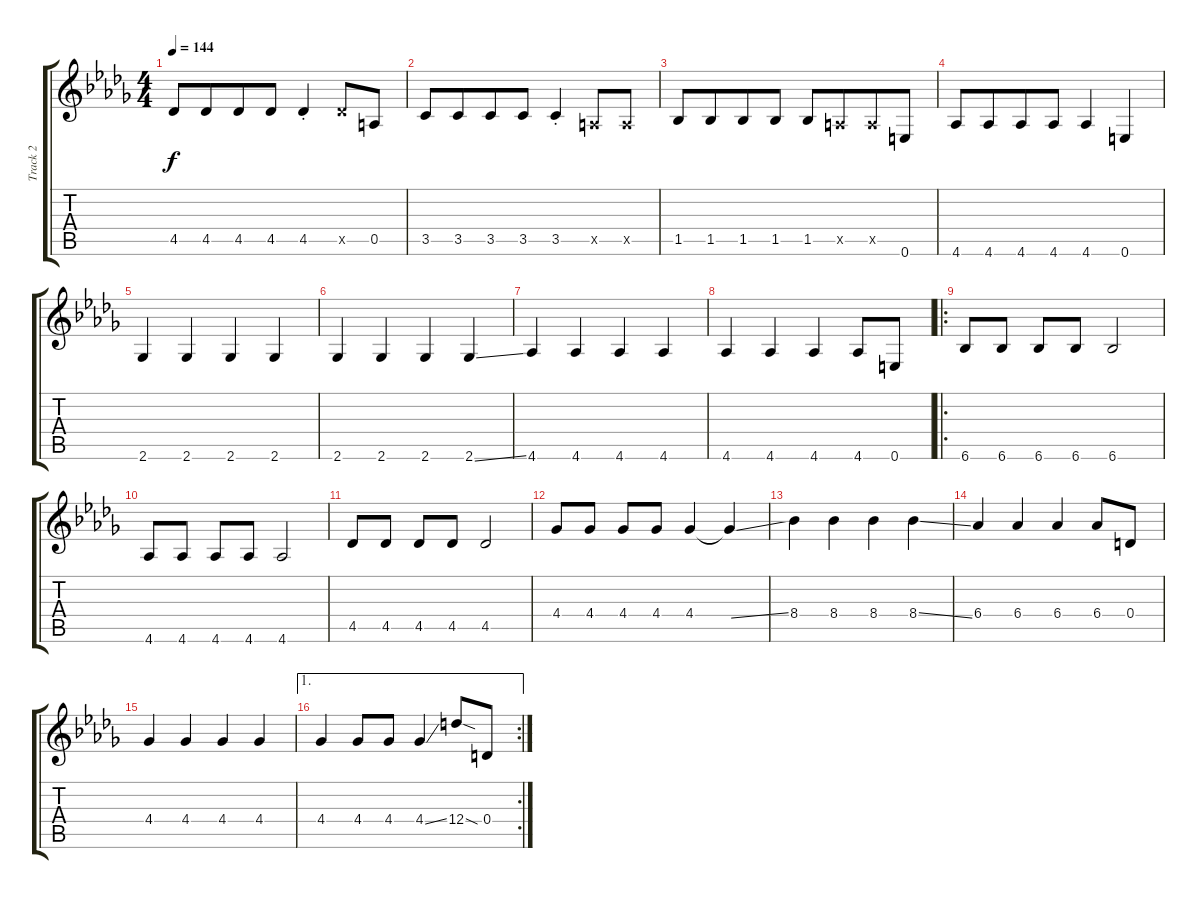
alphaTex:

\track ("Track 2" "Track 2") {instrument electricbasspick}
\staff {score tabs}
\tuning (E4 B3 G3 D3 A2 E2) {hide}
\ts (4 4)
\tempo 144
\clef g2
\ks db
4.5.8{dy f} 4.5.8{beam merge} 4.5.8 4.5.8 4.5{st}.4 4.5{x}.8 0.5.8 |
3.5.8 3.5.8{beam merge} 3.5.8 3.5.8 3.5{st}.4 0.5{x}.8 0.5{x}.8 |
1.5.8 1.5.8{beam merge} 1.5.8 1.5.8 1.5.8 0.5{x}.8{beam merge} 0.5{x}.8 0.6.8 |
4.6.8 4.6.8{beam merge} 4.6.8 4.6.8 4.6.4 0.6.4 |
2.6.4 2.6.4 2.6.4 2.6.4 |
2.6.4 2.6.4 2.6.4 2.6{ss}.4 |
4.6.4 4.6.4 4.6.4 4.6.4 |
4.6.4 4.6.4 4.6.4 4.6.8 0.6.8 |
\ro
6.6.8 6.6.8 6.6.8 6.6.8 6.6.2 |
4.6.8 4.6.8 4.6.8 4.6.8 4.6.2 |
4.5.8 4.5.8 4.5.8 4.5.8 4.5.2 |
4.4.8 4.4.8 4.4.8 4.4.8 4.4.4 4.4{ss t}.4 |
8.4.4 8.4.4 8.4.4 8.4{ss}.4 |
6.4.4 6.4.4 6.4.4 6.4.8 0.4.8 |
4.4.4 4.4.4 4.4.4 4.4.4 |
\ae 1
\rc 2
4.4.4 4.4.8 4.4.8 4.4{ss}.4 12.4{sod}.8 0.4.8
